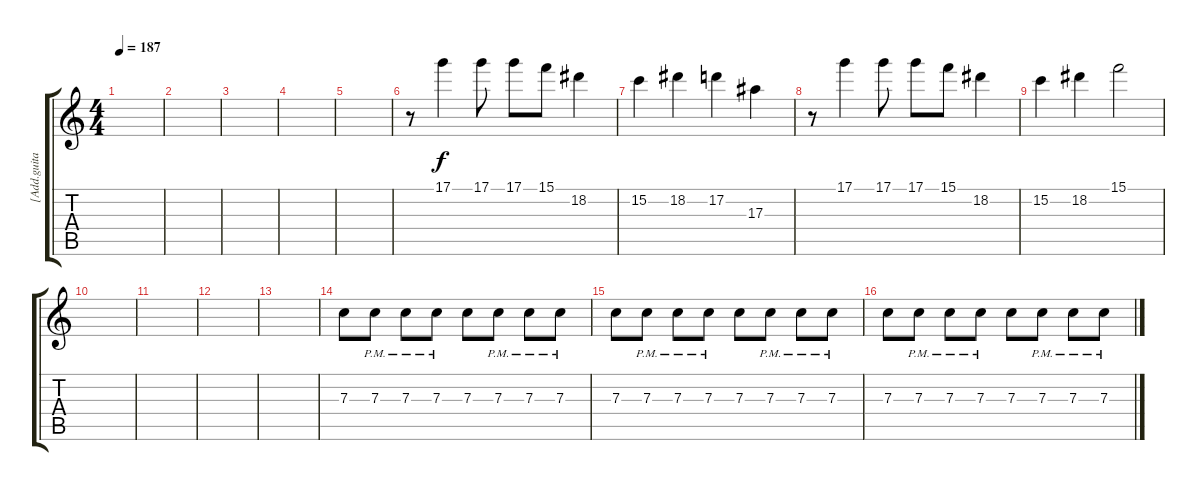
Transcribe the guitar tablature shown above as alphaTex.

\track ("[Add.guitar]" "[Add.guita") {instrument overdrivenguitar}
\staff {score tabs}
\tuning (D4 A3 F3 C3 G2 C2) {hide}
\ts (4 4)
\tempo 187
\clef g2
\ks c
|
|
|
|
|
r.8 17.1.4 17.1.8 17.1.8 15.1.8 18.2.4 |
15.2.4 18.2.4 17.2.4 17.3.4 |
r.8 17.1.4 17.1.8 17.1.8 15.1.8 18.2.4 |
15.2.4 18.2.4 15.1.2 |
|
|
|
|
7.3.8 7.3{pm}.8 7.3{pm}.8 7.3{pm}.8 7.3.8 7.3{pm}.8 7.3{pm}.8 7.3{pm}.8 |
7.3.8 7.3{pm}.8 7.3{pm}.8 7.3{pm}.8 7.3.8 7.3{pm}.8 7.3{pm}.8 7.3{pm}.8 |
7.3.8 7.3{pm}.8 7.3{pm}.8 7.3{pm}.8 7.3.8 7.3{pm}.8 7.3{pm}.8 7.3{pm}.8
